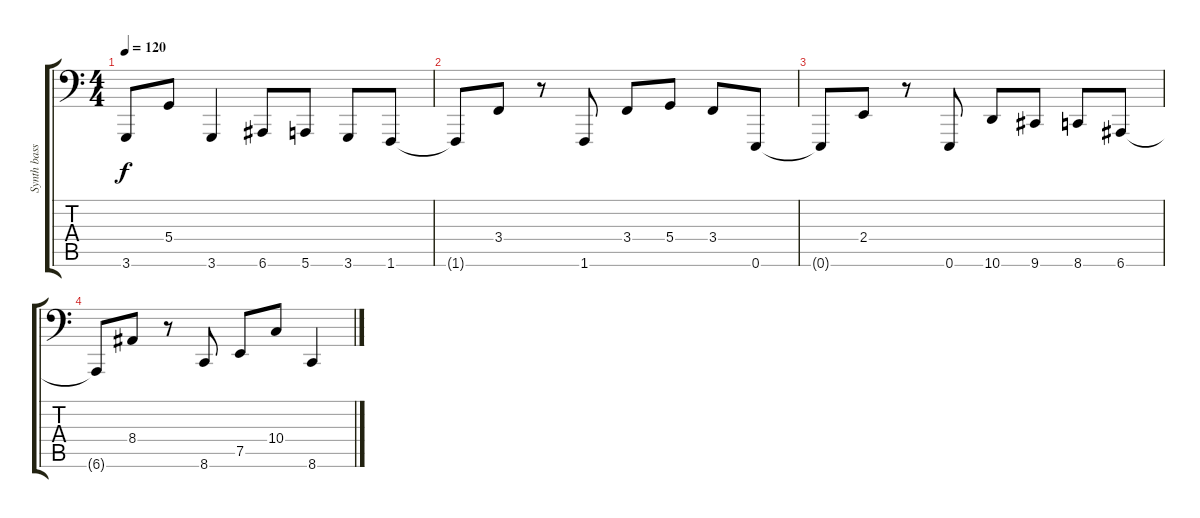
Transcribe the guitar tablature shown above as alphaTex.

\track ("Synth bass" "Synth bass") {instrument lead2sawtooth}
\staff {score tabs}
\tuning (E3 B2 G2 D2 A1 E1) {hide}
\ts (4 4)
\tempo 120
\clef f4
\ks c
3.6.8{dy f} 5.4.8 3.6.4 6.6.8 5.6.8 3.6.8 1.6.8 |
1.6{t}.8 3.4.8 r.8 1.6.8 3.4.8 5.4.8 3.4.8 0.6.8 |
0.6{t}.8 2.4.8 r.8 0.6.8 10.6.8 9.6.8 8.6.8 6.6.8 |
6.6{t}.8 8.4.8 r.8 8.6.8 7.5.8 10.4.8 8.6.4
